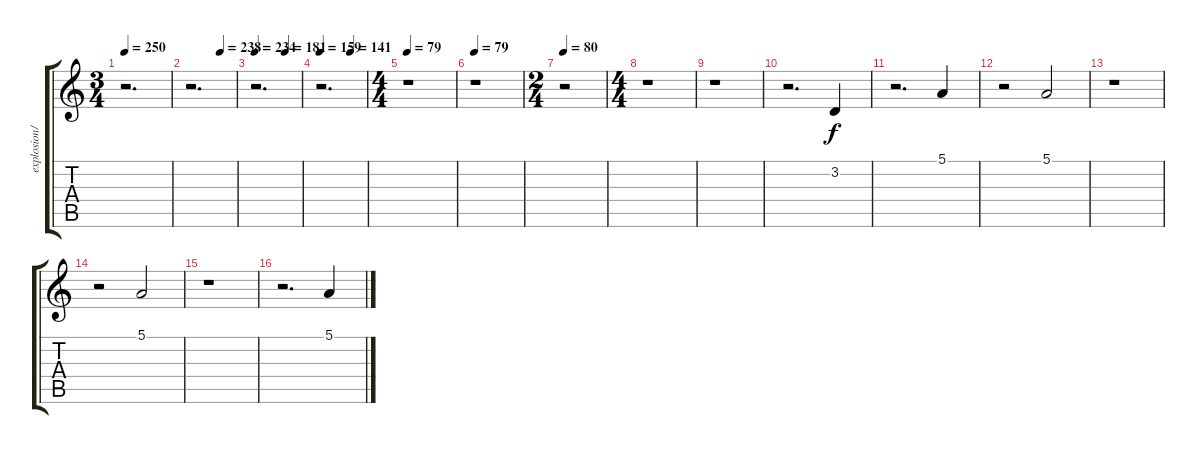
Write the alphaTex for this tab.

\track ("explosion/fret noise" "explosion/") {instrument guitarfretnoise}
\staff {score tabs}
\tuning (E4 B3 G3 D3 A2 E2) {hide}
\ts (3 4)
\tempo 250
\clef g2
\ks c
r.2{d dy f} |
\tempo (238 0.6666666666666666)
r.2{d} |
\tempo 234
\tempo (181 0.6666666666666666)
r.2{d} |
\tempo 159
\tempo (141 0.6666666666666666)
r.2{d} |
\ts (4 4)
\tempo 79
r.1 |
\tempo 79
r.1 |
\ts (2 4)
\tempo 80
r.2 |
\ts (4 4)
r.1 |
r.1 |
r.2{d} 3.2.4{instrument guitarfretnoise} |
r.2{d} 5.1.4 |
r.2 5.1.2 |
r.1 |
r.2 5.1.2 |
r.1 |
r.2{d} 5.1.4
